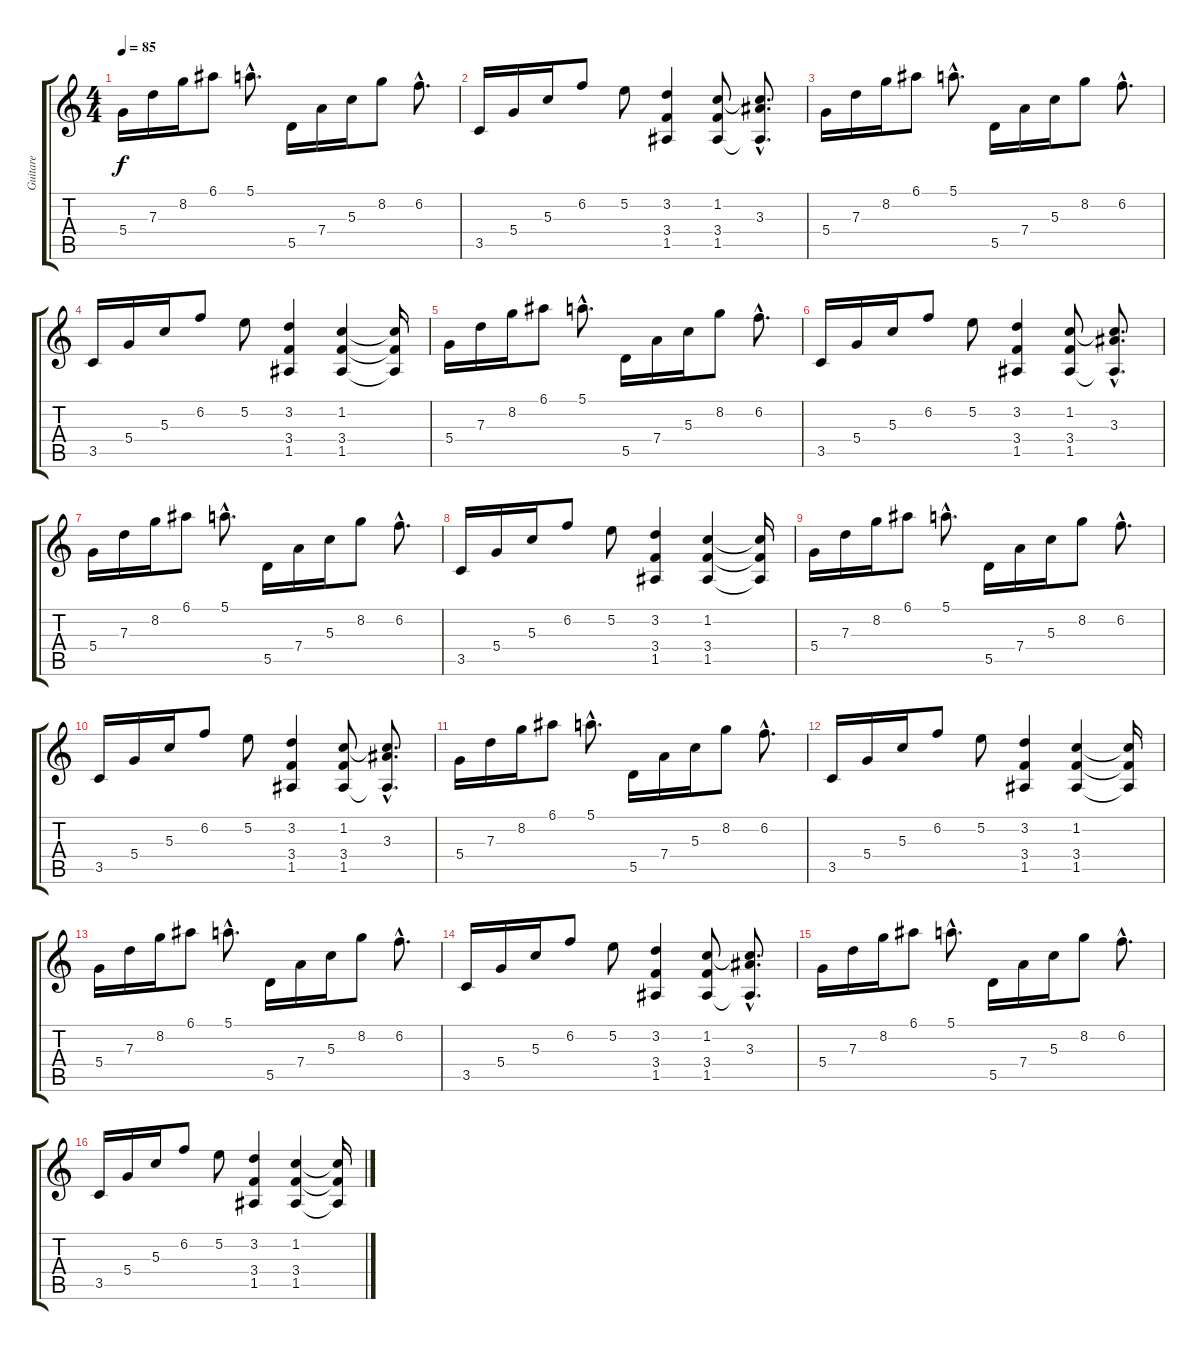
\track ("Guitare" "Guitare") {instrument acousticguitarnylon}
\staff {score tabs}
\tuning (E4 B3 G3 D3 A2 E2) {hide}
\ts (4 4)
\tempo 85
\clef g2
\ks c
5.4.16{dy f} 7.3.16 8.2.16 6.1.8 5.1{hac}.8{d} 5.5.16 7.4.16 5.3.16 8.2.8 6.2{hac}.8{d} |
3.5.16 5.4.16 5.3.16 6.2.8 5.2.8 (3.2 3.4 1.5).4 (1.2 3.4 1.5).8 (1.2{hac t} 3.3{hac} 1.5{hac t}).8{d} |
5.4.16 7.3.16 8.2.16 6.1.8 5.1{hac}.8{d} 5.5.16 7.4.16 5.3.16 8.2.8 6.2{hac}.8{d} |
3.5.16 5.4.16 5.3.16 6.2.8 5.2.8 (3.2 3.4 1.5).4 (1.2 3.4 1.5).4 (1.2{t} 3.4{t} 1.5{t}).16 |
5.4.16 7.3.16 8.2.16 6.1.8 5.1{hac}.8{d} 5.5.16 7.4.16 5.3.16 8.2.8 6.2{hac}.8{d} |
3.5.16 5.4.16 5.3.16 6.2.8 5.2.8 (3.2 3.4 1.5).4 (1.2 3.4 1.5).8 (1.2{hac t} 3.3{hac} 1.5{hac t}).8{d} |
5.4.16 7.3.16 8.2.16 6.1.8 5.1{hac}.8{d} 5.5.16 7.4.16 5.3.16 8.2.8 6.2{hac}.8{d} |
3.5.16 5.4.16 5.3.16 6.2.8 5.2.8 (3.2 3.4 1.5).4 (1.2 3.4 1.5).4 (1.2{t} 3.4{t} 1.5{t}).16 |
5.4.16 7.3.16 8.2.16 6.1.8 5.1{hac}.8{d} 5.5.16 7.4.16 5.3.16 8.2.8 6.2{hac}.8{d} |
3.5.16 5.4.16 5.3.16 6.2.8 5.2.8 (3.2 3.4 1.5).4 (1.2 3.4 1.5).8 (1.2{hac t} 3.3{hac} 1.5{hac t}).8{d} |
5.4.16 7.3.16 8.2.16 6.1.8 5.1{hac}.8{d} 5.5.16 7.4.16 5.3.16 8.2.8 6.2{hac}.8{d} |
3.5.16 5.4.16 5.3.16 6.2.8 5.2.8 (3.2 3.4 1.5).4 (1.2 3.4 1.5).4 (1.2{t} 3.4{t} 1.5{t}).16 |
5.4.16 7.3.16 8.2.16 6.1.8 5.1{hac}.8{d} 5.5.16 7.4.16 5.3.16 8.2.8 6.2{hac}.8{d} |
3.5.16 5.4.16 5.3.16 6.2.8 5.2.8 (3.2 3.4 1.5).4 (1.2 3.4 1.5).8 (1.2{hac t} 3.3{hac} 1.5{hac t}).8{d} |
5.4.16 7.3.16 8.2.16 6.1.8 5.1{hac}.8{d} 5.5.16 7.4.16 5.3.16 8.2.8 6.2{hac}.8{d} |
3.5.16 5.4.16 5.3.16 6.2.8 5.2.8 (3.2 3.4 1.5).4 (1.2 3.4 1.5).4 (1.2{t} 3.4{t} 1.5{t}).16
